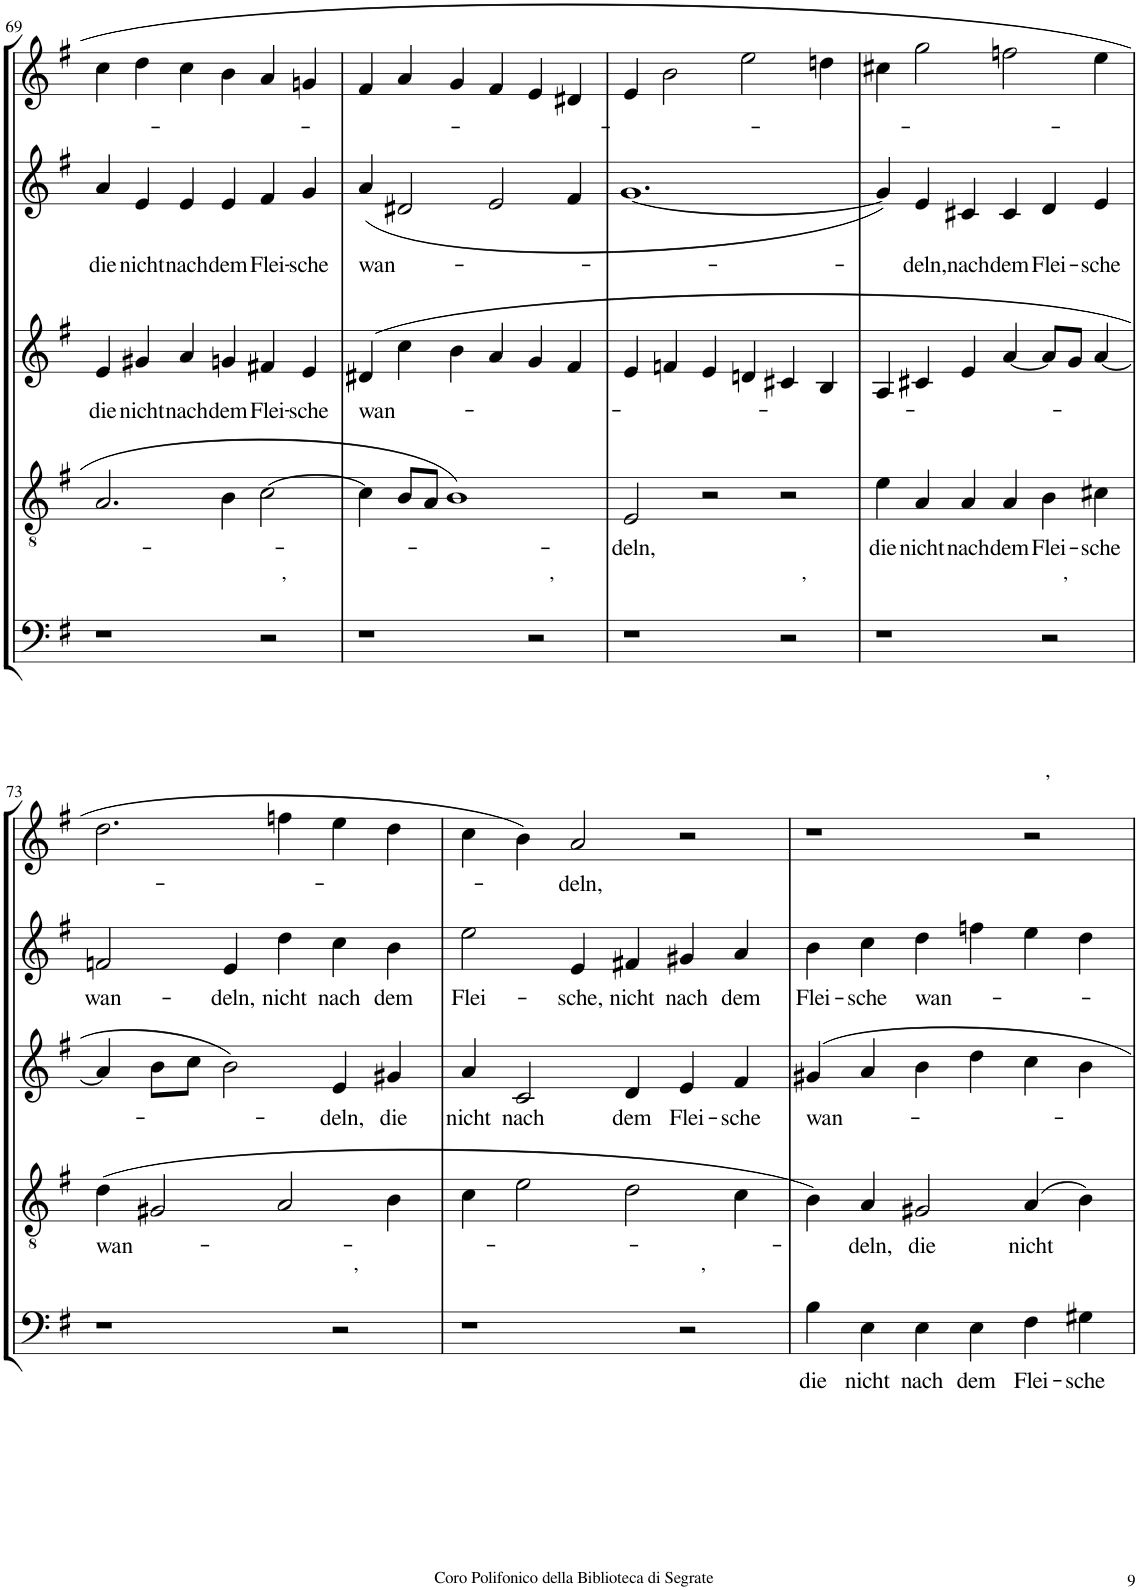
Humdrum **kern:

**kern	**text	**kern	**text	**kern	**text	**kern	**text	**kern	**text
*part5	*part5	*part4	*part4	*part3	*part3	*part2	*part2	*part1	*part1
*staff5	*staff5	*staff4	*staff4	*staff3	*staff3	*staff2	*staff2	*staff1	*staff1
*I"Bassi	*	*I"Tenori	*	*I"Contralti II	*	*I"Contralti I	*	*I"Soprani	*
!!LO:PB:g=z
*clefF4	*	*clefGv2	*	*clefG2	*	*clefG2	*	*clefG2	*
*	*	*	*	*	*	*	*	*Trd1c2	*
*k[f#]	*	*k[f#]	*	*k[f#]	*	*k[f#]	*	*k[f#]	*
*G:	*	*G:	*	*G:	*	*G:	*	*G:	*
*M3/2	*	*M3/2	*	*M3/2	*	*M3/2	*	*M3/2	*
=69	=69	=69	=69	=69	=69	=69	=69	=69	=69
!	!	!	!	!	!LO:LY:b	!	!LO:LY:b	!	!
1r	.	2.A/	.	4e/	die	4a/	die	4cc\	.
!	!	!	!	!	!LO:LY:b	!	!LO:LY:b	!	!
.	.	.	.	4g#X/	nicht	4e/	nicht	4dd\	.
!	!	!	!	!	!LO:LY:b	!	!LO:LY:b	!	!
.	.	.	.	4a/	nach	4e/	nach	4cc\	.
!	!	!	!	!	!LO:LY:b	!	!LO:LY:b	!	!
.	.	4B\	.	4gn/	dem	4e/	dem	4b\	.
!LO:TX:a:t=,	!	!	!	!	!	!	!	!	!
!	!	!	!	!	!LO:LY:b	!	!LO:LY:b	!	!
2r	.	[2c\	.	4f#X/	Flei-	4f#/	Flei-	4a/	.
!	!	!	!	!	!LO:LY:b	!	!LO:LY:b	!	!
.	.	.	.	4e/	-sche	4g/	-sche	4gn/	.
=70	=70	=70	=70	=70	=70	=70	=70	=70	=70
!	!	!	!	!	!LO:LY:b	!	!LO:LY:b	!	!
1r	.	4c\]	.	(4d#X/	wan-	(4a/	wan-	4f#/	.
.	.	8B/L	.	4cc\	.	2d#X/	.	4a/	.
.	.	8A/J	.	.	.	.	.	.	.
.	.	1B	.	4b\	.	.	.	4g/	.
.	.	.	.	4a/	.	2e/	.	4f#/	.
!LO:TX:a:t=,	!	!	!	!	!	!	!	!	!
2r	.	.	.	4g/	.	.	.	4e/	.
.	.	.	.	4f#/	.	4f#/	.	4d#X/	.
=71	=71	=71	=71	=71	=71	=71	=71	=71	=71
!	!	!	!LO:LY:b	!	!	!	!	!	!
1r	.	2E/	-deln,	4e/	.	[1.g	.	4e/	.
.	.	.	.	4fn/	.	.	.	2b\	.
.	.	2r	.	4e/	.	.	.	.	.
.	.	.	.	4dn/	.	.	.	2ee\	.
!LO:TX:a:t=,	!	!	!	!	!	!	!	!	!
2r	.	2r	.	4c#X/	.	.	.	.	.
.	.	.	.	4B/	.	.	.	4ddn\	.
=72	=72	=72	=72	=72	=72	=72	=72	=72	=72
!	!	!	!LO:LY:b	!	!	!	!	!	!
1r	.	4e\	die	4A/	.	4g/])	.	4cc#X\	.
!	!	!	!LO:LY:b	!	!	!	!LO:LY:b	!	!
.	.	4A/	nicht	4c#X/	.	4e/	-deln,	2gg\	.
!	!	!	!LO:LY:b	!	!	!	!LO:LY:b	!	!
.	.	4A/	nach	4e/	.	4c#X/	nach	.	.
!	!	!	!LO:LY:b	!	!	!	!LO:LY:b	!	!
.	.	4A/	dem	[4a/	.	4c#/	dem	2ffn\	.
!LO:TX:a:t=,	!	!	!	!	!	!	!	!	!
!	!	!	!LO:LY:b	!	!	!	!LO:LY:b	!	!
2r	.	4B\	Flei-	8a/L]	.	4d/	Flei-	.	.
.	.	.	.	8g/J	.	.	.	.	.
!	!	!	!LO:LY:b	!	!	!	!LO:LY:b	!	!
.	.	4c#X\	-sche	[4a/	.	4e/	-sche	4ee\	.
!!LO:LB:g=z
=73	=73	=73	=73	=73	=73	=73	=73	=73	=73
!	!	!	!LO:LY:b	!	!	!	!LO:LY:b	!	!
1r	.	(4d\	wan-	4a/]	.	2fn/	wan-	2.dd\	.
.	.	2G#X/	.	8b\L	.	.	.	.	.
.	.	.	.	8cc\J	.	.	.	.	.
!	!	!	!	!	!	!	!LO:LY:b	!	!
.	.	.	.	2b\)	.	4e/	-deln,	.	.
!	!	!	!	!	!	!	!LO:LY:b	!	!
.	.	2A/	.	.	.	4dd\	nicht	4ffn\	.
!LO:TX:a:t=,	!	!	!	!	!	!	!	!	!
!	!	!	!	!	!LO:LY:b	!	!LO:LY:b	!	!
2r	.	.	.	4e/	-deln,	4cc\	nach	4ee\	.
!	!	!	!	!	!LO:LY:b	!	!LO:LY:b	!	!
.	.	4B\	.	4g#X/	die	4b\	dem	4dd\	.
=74	=74	=74	=74	=74	=74	=74	=74	=74	=74
!	!	!	!	!	!LO:LY:b	!	!LO:LY:b	!	!
1r	.	4c\	.	4a/	nicht	2ee\	Flei-	4cc\	.
!	!	!	!	!	!LO:LY:b	!	!	!	!
.	.	2e\	.	2c/	nach	.	.	4b\	.
!	!	!	!	!	!	!	!LO:LY:b	!	!LO:LY:b
.	.	.	.	.	.	4e/	-sche,	2a/	-deln,
!	!	!	!	!	!LO:LY:b	!	!LO:LY:b	!	!
.	.	2d\	.	4d/	dem	4f#X/	nicht	.	.
!LO:TX:a:t=,	!	!	!	!	!	!	!	!	!
!	!	!	!	!	!LO:LY:b	!	!LO:LY:b	!	!
2r	.	.	.	4e/	Flei-	4g#X/	nach	2r	.
!	!	!	!	!	!LO:LY:b	!	!LO:LY:b	!	!
.	.	4c\	.	4f#/	-sche	4a/	dem	.	.
=75	=75	=75	=75	=75	=75	=75	=75	=75	=75
!	!LO:LY:b	!	!	!	!LO:LY:b	!	!LO:LY:b	!	!
4B\	die	4B\)	.	4g#X/	wan-	4b\	Flei-	1r	.
!	!LO:LY:b	!	!LO:LY:b	!	!	!	!LO:LY:b	!	!
4E\	nicht	4A/	-deln,	4a/	.	4cc\	-sche	.	.
!	!LO:LY:b	!	!LO:LY:b	!	!	!	!LO:LY:b	!	!
4E\	nach	2G#X/	die	4b\	.	4dd\	wan-	.	.
!	!LO:LY:b	!	!	!	!	!	!	!	!
4E\	dem	.	.	4dd\	.	4ffn\	.	.	.
!	!	!	!	!	!	!	!	!LO:TX:a:t=,	!
!	!LO:LY:b	!	!LO:LY:b	!	!	!	!	!	!
4F#\	Flei-	(4A/	nicht	4cc\	.	4ee\	.	2r	.
!	!LO:LY:b	!	!	!	!	!	!	!	!
4G#X\	-sche	4B\)	.	4b\	.	4dd\	.	.	.
=	=	=	=	=	=	=	=	=	=
*-	*-	*-	*-	*-	*-	*-	*-	*-	*-
